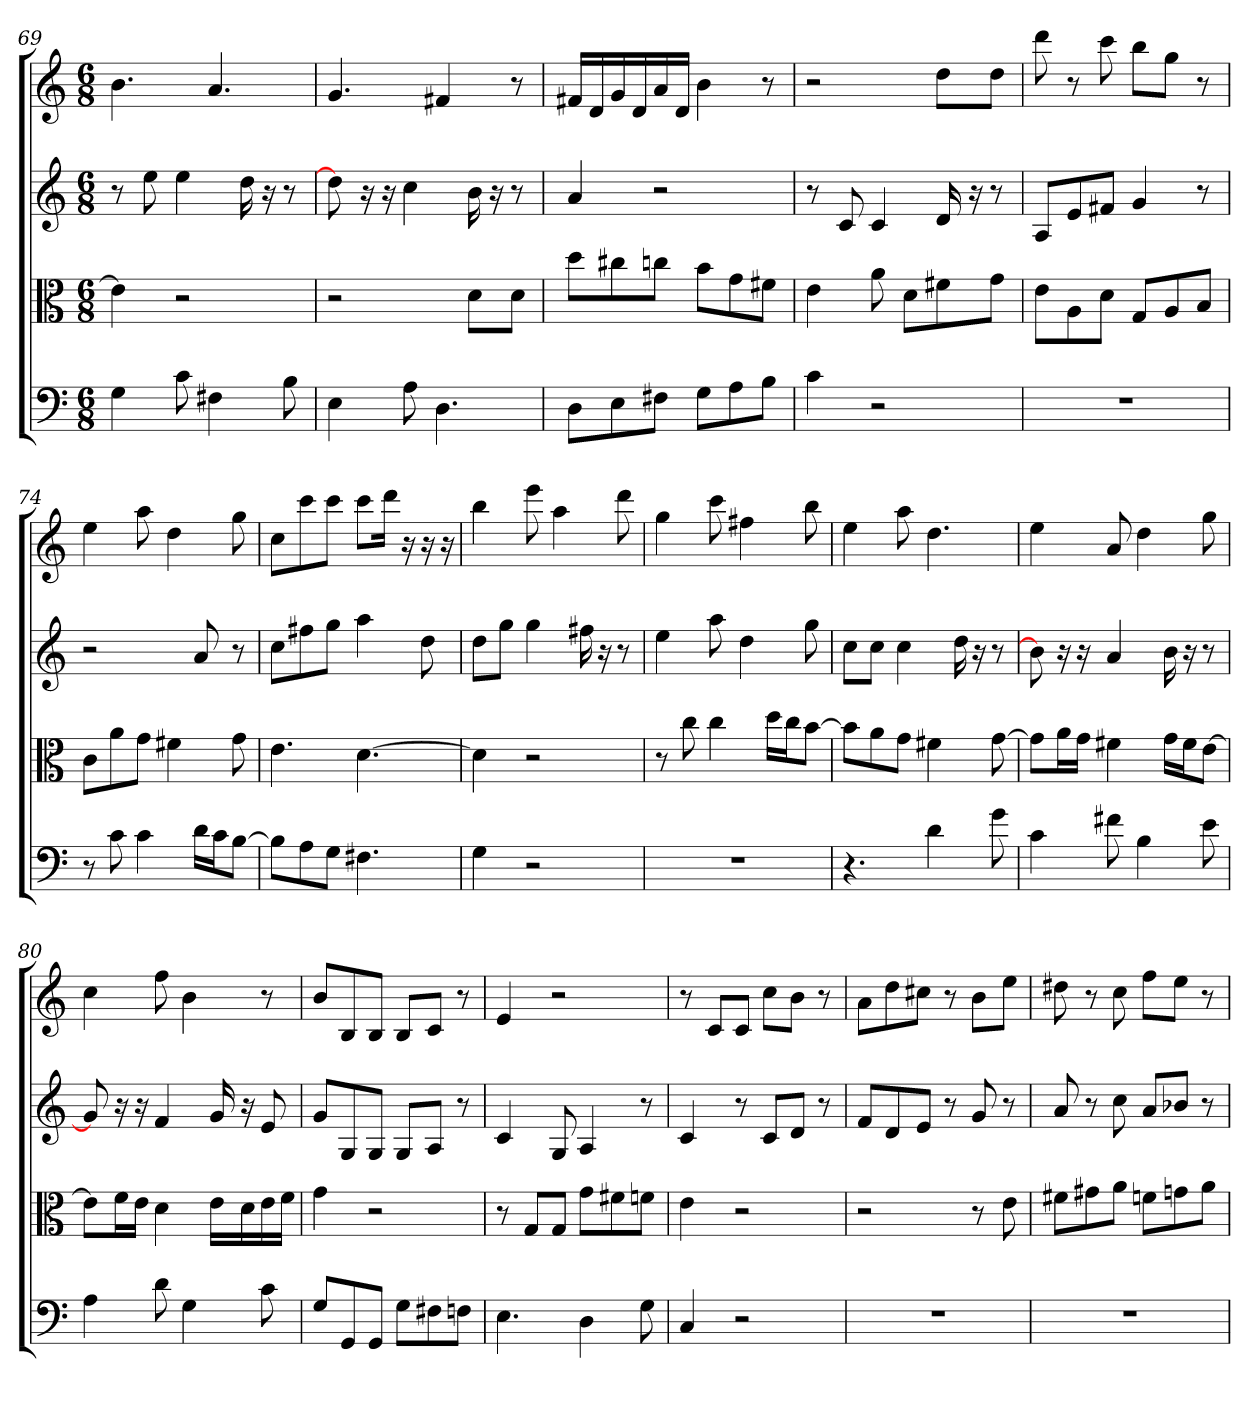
**kern	**kern	**kern	**kern
*part4	*part3	*part2	*part1
*staff4	*staff3	*staff2	*staff1
*clefF4	*clefC3	*clefG2	*clefG2
*k[]	*k[]	*k[]	*k[]
*C:	*C:	*C:	*C:
*M6/8	*M6/8	*M6/8	*M6/8
=69	=69	=69	=69
4G	4e]	8r	4.b
.	.	8ee	.
8c	2r	4ee	.
4F#X	.	.	4.a
.	.	16dd	.
.	.	16r	.
8B	.	8r	.
=70	=70	=70	=70
4E	2r	8dd]	4.g
.	.	16r	.
.	.	16r	.
8A	.	4cc	.
4.D	.	.	4f#X
.	8d\L	16b	.
.	.	16r	.
.	8d\J	8r	8r
=71	=71	=71	=71
8D\L	8dd\L	4a	16f#X/LL
.	.	.	16d/
8E\	8cc#X\	.	16g/
.	.	.	16d/
8F#X\J	8ccn\J	2r	16a/
.	.	.	16d/JJ
8G\L	8b\L	.	4b
8A\	8g\	.	.
8B\J	8f#X\J	.	8r
=72	=72	=72	=72
4c	4e	8r	2r
.	.	8c	.
2r	8a	4c	.
.	8d\L	.	.
.	8f#X\	16d	8dd\L
.	.	16r	.
.	8g\J	8r	8dd\J
=73	=73	=73	=73
2.r	8e\L	8A/L	8ddd
.	8A\	8e/	8r
.	8d\J	8f#X/J	8ccc
.	8G/L	4g	8bb\L
.	8A/	.	8gg\J
.	8B/J	8r	8r
=74	=74	=74	=74
8r	8c\L	2r	4ee
8c	8a\	.	.
4c	8g\J	.	8aa
.	4f#X	.	4dd
16d\LL	.	8a	.
16c\J	.	.	.
[8B\J	8g	8r	8gg
=75	=75	=75	=75
8B\L]	4.e	8cc\L	8cc\L
8A\	.	8ff#X\	8ccc\
8G\J	.	8gg\J	8ccc\J
4.F#X	[4.d	4aa	8ccc\L
.	.	.	16ddd\Jk
.	.	.	16r
.	.	8dd	16r
.	.	.	16r
=76	=76	=76	=76
4G	4d]	8dd\L	4bb
.	.	8gg\J	.
2r	2r	4gg	8eee
.	.	.	4aa
.	.	16ff#X	.
.	.	16r	.
.	.	8r	8ddd
=77	=77	=77	=77
2.r	8r	4ee	4gg
.	8cc	.	.
.	4cc	8aa	8ccc
.	.	4dd	4ff#X
.	16dd\LL	.	.
.	16cc\J	.	.
.	[8b\J	8gg	8bb
=78	=78	=78	=78
4.r	8b\L]	8cc\L	4ee
.	8a\	8cc\J	.
.	8g\J	4cc	8aa
4d	4f#X	.	4.dd
.	.	16dd	.
.	.	16r	.
8g	[8g	8r	.
=79	=79	=79	=79
4c	8g\L]	8b]	4ee
.	16a\L	16r	.
.	16g\JJ	16r	.
8f#X	4f#X	4a	8a
4B	.	.	4dd
.	16g\LL	16b	.
.	16f#\J	16r	.
8e	[8e\J	8r	8gg
=80	=80	=80	=80
4A	8e\L]	8g]	4cc
.	16f\L	16r	.
.	16e\JJ	16r	.
8d	4d	4f	8ff
4G	.	.	4b
.	16e\LL	16g	.
.	16d\	16r	.
8c	16e\	8e	8r
.	16f\JJ	.	.
=81	=81	=81	=81
8G/L	4g	8g/L	8b/L
8GG/	.	8G/	8B/
8GG/J	2r	8G/J	8B/J
8G\L	.	8G/L	8B/L
8F#X\	.	8A/J	8c/J
8Fn\J	.	8r	8r
=82	=82	=82	=82
4.E	8r	4c	4e
.	8G/L	.	.
.	8G/J	8G	2r
4D	8g\L	4A	.
.	8f#X\	.	.
8G	8fn\J	8r	.
=83	=83	=83	=83
4C	4e	4c	8r
.	.	.	8c/L
2r	2r	8r	8c/J
.	.	8c/L	8cc\L
.	.	8d/J	8b\J
.	.	8r	8r
=84	=84	=84	=84
2.r	2r	8f/L	8a\L
.	.	8d/	8dd\
.	.	8e/J	8cc#X\J
.	.	8r	8r
.	8r	8g	8b\L
.	8e	8r	8ee\J
=85	=85	=85	=85
2.r	8f#X\L	8a	8dd#X
.	8g#X\	8r	8r
.	8a\J	8cc	8cc
.	8fn\L	8a/L	8ff\L
.	8gn\	8b-X/J	8ee\J
.	8a\J	8r	8r
=	=	=	=
*-	*-	*-	*-
